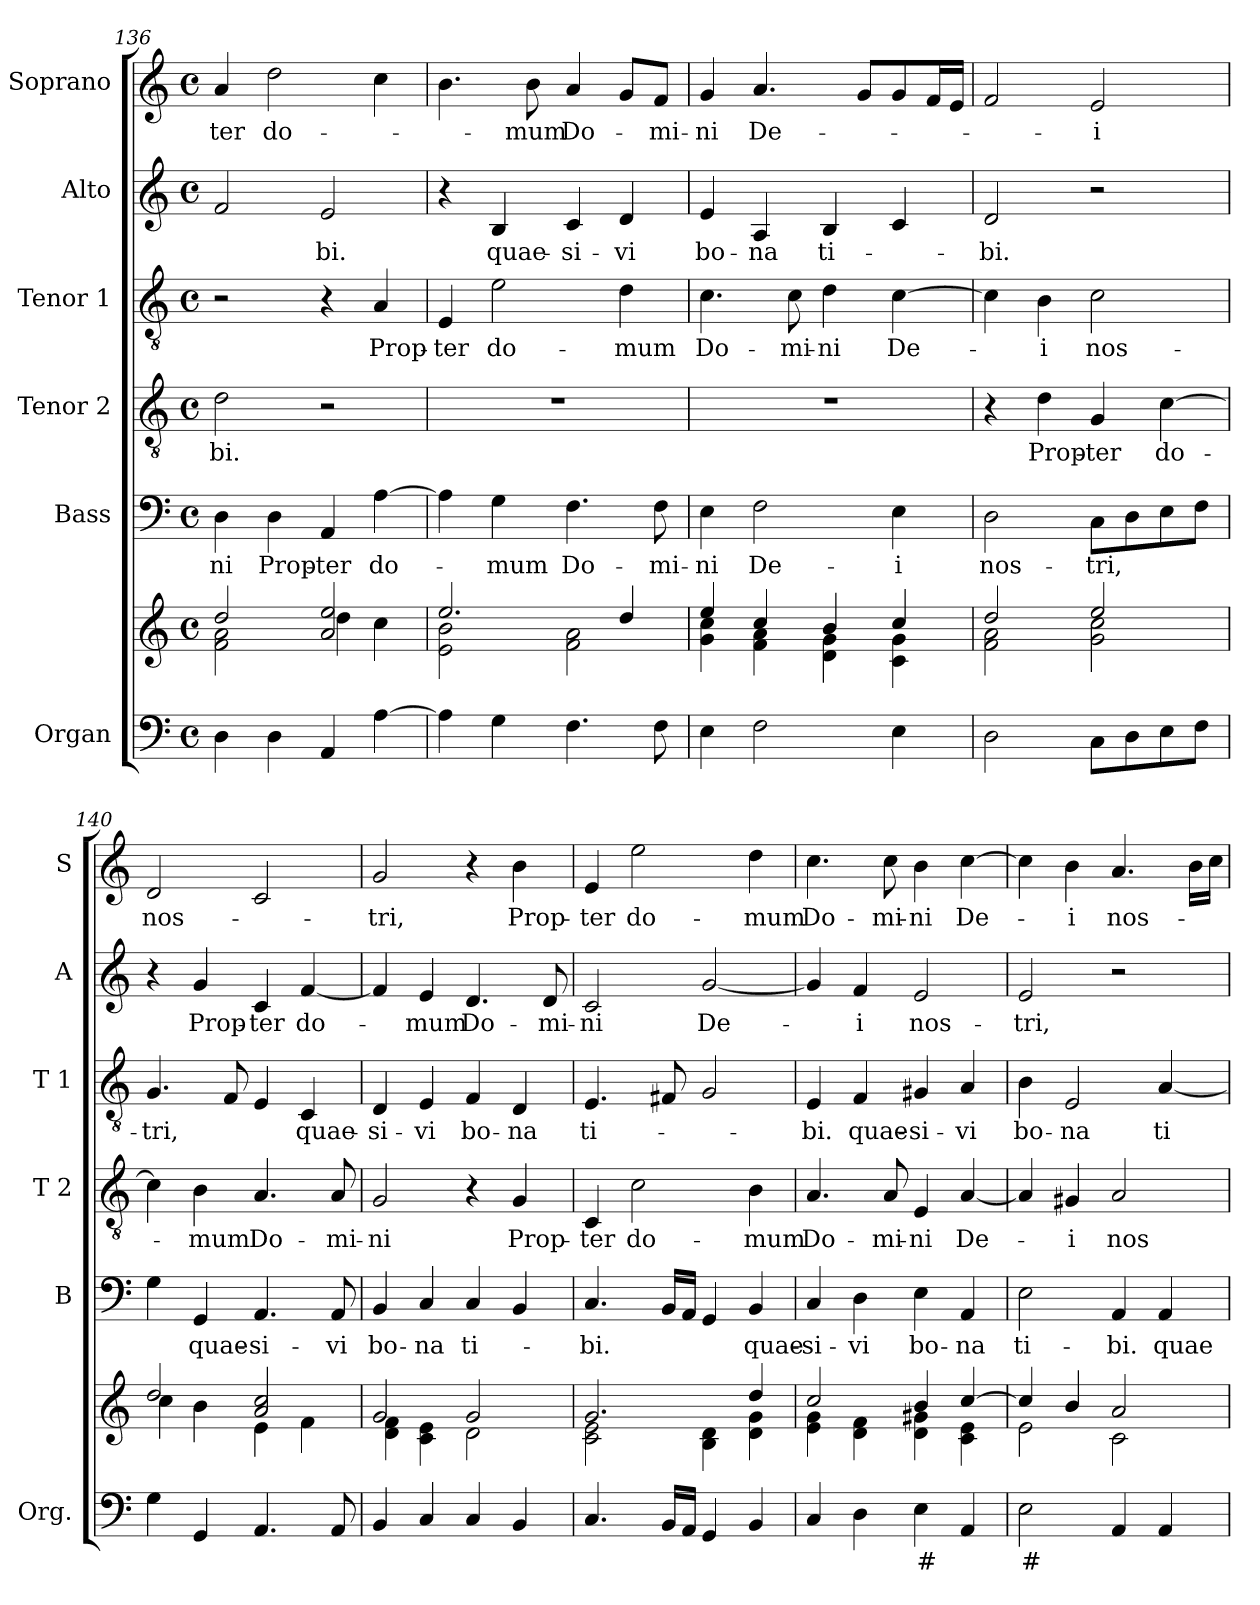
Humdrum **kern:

**kern	**text	**kern	**kern	**text	**kern	**text	**kern	**text	**kern	**text	**kern	**text
*part6	*part6	*part6	*part5	*part5	*part4	*part4	*part3	*part3	*part2	*part2	*part1	*part1
*staff7	*staff7	*staff6	*staff5	*staff5	*staff4	*staff4	*staff3	*staff3	*staff2	*staff2	*staff1	*staff1
*I"Organ	*	*	*I"Bass	*	*I"Tenor 2	*	*I"Tenor 1	*	*I"Alto	*	*I"Soprano	*
*I'Org.	*	*	*I'B	*	*I'T 2	*	*I'T 1	*	*I'A	*	*I'S	*
*clefF4	*	*clefG2	*clefF4	*	*clefGv2	*	*clefGv2	*	*clefG2	*	*clefG2	*
*k[]	*	*k[]	*k[]	*	*k[]	*	*k[]	*	*k[]	*	*k[]	*
*M4/4	*	*M4/4	*M4/4	*	*M4/4	*	*M4/4	*	*M4/4	*	*M4/4	*
*met(c)	*	*met(c)	*met(c)	*	*met(c)	*	*met(c)	*	*met(c)	*	*met(c)	*
=136	=136	=136	=136	=136	=136	=136	=136	=136	=136	=136	=136	=136
*	*	*^	*	*	*	*	*	*	*	*	*	*
!	!	!	!	!	!LO:LY:b	!	!LO:LY:b	!	!	!	!	!	!LO:LY:b
4D\	.	2dd!/	2f!\ 2a!\	4D\	-ni	2d\	-bi.	2r	.	2f/	.	4a/	-ter
!	!	!	!	!	!LO:LY:b	!	!	!	!	!	!	!	!LO:LY:b
4D\	.	.	.	4D\	Prop-	.	.	.	.	.	.	2dd\	do-
!	!	!	!	!	!LO:LY:b	!	!	!	!	!	!LO:LY:b	!	!
4AA/	.	2a!/ 2ee!/	4dd!\	4AA/	-ter	2r	.	4r	.	2e/	-bi.	.	.
!	!	!	!	!	!LO:LY:b	!	!	!	!LO:LY:b	!	!	!	!
[4A\	.	.	4cc!\	[4A\	do-	.	.	4A/	Prop-	.	.	4cc\	.
=137	=137	=137	=137	=137	=137	=137	=137	=137	=137	=137	=137	=137	=137
!	!	!	!	!	!	!	!	!	!LO:LY:b	!	!	!	!
4A\]	.	2.ee!/	2e!\ 2b!\	4A\]	.	1r	.	4E/	-ter	4r	.	4.b\	.
!	!	!	!	!	!LO:LY:b	!	!	!	!LO:LY:b	!	!LO:LY:b	!	!
4G\	.	.	.	4G\	-mum	.	.	2e\	do-	4B/	quae-	.	.
!	!	!	!	!	!	!	!	!	!	!	!	!	!LO:LY:b
.	.	.	.	.	.	.	.	.	.	.	.	8b\	-mum
!	!	!	!	!	!LO:LY:b	!	!	!	!	!	!LO:LY:b	!	!LO:LY:b
4.F\	.	.	2f!\ 2a!\	4.F\	Do-	.	.	.	.	4c/	-si-	4a/	Do-
!	!	!	!	!	!	!	!	!	!LO:LY:b	!	!LO:LY:b	!	!
.	.	4dd!/	.	.	.	.	.	4d\	-mum	4d/	-vi	8g/L	.
!	!	!	!	!	!LO:LY:b	!	!	!	!	!	!	!	!LO:LY:b
8F\	.	.	.	8F\	-mi-	.	.	.	.	.	.	8f/J	-mi-
=138	=138	=138	=138	=138	=138	=138	=138	=138	=138	=138	=138	=138	=138
!	!	!	!	!	!LO:LY:b	!	!	!	!LO:LY:b	!	!LO:LY:b	!	!LO:LY:b
4E\	.	4ee!/	4g!\ 4cc!\	4E\	-ni	1r	.	4.c\	Do-	4e/	bo-	4g/	-ni
!	!	!	!	!	!LO:LY:b	!	!	!	!	!	!LO:LY:b	!	!LO:LY:b
2F\	.	4cc!/	4f!\ 4a!\	2F\	De-	.	.	.	.	4A/	-na	4.a/	De-
!	!	!	!	!	!	!	!	!	!LO:LY:b	!	!	!	!
.	.	.	.	.	.	.	.	8c\	-mi-	.	.	.	.
!	!	!	!	!	!	!	!	!	!LO:LY:b	!	!LO:LY:b	!	!
.	.	4b!/	4d!\ 4g!\	.	.	.	.	4d\	-ni	4B/	ti-	.	.
.	.	.	.	.	.	.	.	.	.	.	.	8g/L	.
!	!	!	!	!	!LO:LY:b	!	!	!	!LO:LY:b	!	!	!	!
4E\	.	4cc!/	4c!\ 4g!\	4E\	-i	.	.	[4c\	De-	4c/	.	8g/	.
.	.	.	.	.	.	.	.	.	.	.	.	16f/L	.
.	.	.	.	.	.	.	.	.	.	.	.	16e/JJ	.
!!LO:LB:g=z
=139	=139	=139	=139	=139	=139	=139	=139	=139	=139	=139	=139	=139	=139
!	!	!	!	!	!LO:LY:b	!	!	!	!	!	!LO:LY:b	!	!
2D\	.	2dd!/	2f!\ 2a!\	2D\	nos-	4r	.	4c\]	.	2d/	-bi.	2f/	.
!	!	!	!	!	!	!	!LO:LY:b	!	!LO:LY:b	!	!	!	!
.	.	.	.	.	.	4d\	Prop-	4B\	-i	.	.	.	.
!	!	!	!	!	!LO:LY:b	!	!LO:LY:b	!	!LO:LY:b	!	!	!	!LO:LY:b
8C\L	.	2ee!/	2g!\ 2cc!\	8C\L	-tri,	4G/	-ter	2c\	nos-	2r	.	2e/	-i
8D\	.	.	.	8D\	.	.	.	.	.	.	.	.	.
!	!	!	!	!	!	!	!LO:LY:b	!	!	!	!	!	!
8E\	.	.	.	8E\	.	[4c\	do-	.	.	.	.	.	.
8F\J	.	.	.	8F\J	.	.	.	.	.	.	.	.	.
=140	=140	=140	=140	=140	=140	=140	=140	=140	=140	=140	=140	=140	=140
!	!	!	!	!	!	!	!	!	!LO:LY:b	!	!	!	!LO:LY:b
4G\	.	2dd!/	4cc!\	4G\	.	4c\]	.	4.G/	-tri,	4r	.	2d/	nos-
!	!	!	!	!	!LO:LY:b	!	!LO:LY:b	!	!	!	!LO:LY:b	!	!
4GG/	.	.	4b!\	4GG/	quae-	4B\	-mum	.	.	4g/	Prop-	.	.
.	.	.	.	.	.	.	.	8F/	.	.	.	.	.
!	!	!	!	!	!LO:LY:b	!	!LO:LY:b	!	!	!	!LO:LY:b	!	!
4.AA/	.	2a!/ 2cc!/	4e!\	4.AA/	-si-	4.A/	Do-	4E/	.	4c/	-ter	2c/	.
!	!	!	!	!	!	!	!	!	!LO:LY:b	!	!LO:LY:b	!	!
.	.	.	4f!\	.	.	.	.	4C/	quae-	[4f/	do-	.	.
!	!	!	!	!	!LO:LY:b	!	!LO:LY:b	!	!	!	!	!	!
8AA/	.	.	.	8AA/	-vi	8A/	-mi-	.	.	.	.	.	.
=141	=141	=141	=141	=141	=141	=141	=141	=141	=141	=141	=141	=141	=141
!	!	!	!	!	!LO:LY:b	!	!LO:LY:b	!	!LO:LY:b	!	!	!	!LO:LY:b
4BB/	.	2g!/	4d!\ 4f!\	4BB/	bo-	2G/	-ni	4D/	-si-	4f/]	.	2g/	-tri,
!	!	!	!	!	!LO:LY:b	!	!	!	!LO:LY:b	!	!LO:LY:b	!	!
4C/	.	.	4c!\ 4e!\	4C/	-na	.	.	4E/	-vi	4e/	-mum	.	.
!	!	!	!	!	!LO:LY:b	!	!	!	!LO:LY:b	!	!LO:LY:b	!	!
4C/	.	2g!/	2d!\	4C/	ti-	4r	.	4F/	bo-	4.d/	Do-	4r	.
!	!	!	!	!	!	!	!LO:LY:b	!	!LO:LY:b	!	!	!	!LO:LY:b
4BB/	.	.	.	4BB/	.	4G/	Prop-	4D/	-na	.	.	4b\	Prop-
!	!	!	!	!	!	!	!	!	!	!	!LO:LY:b	!	!
.	.	.	.	.	.	.	.	.	.	8d/	-mi-	.	.
=142	=142	=142	=142	=142	=142	=142	=142	=142	=142	=142	=142	=142	=142
!	!	!	!	!	!LO:LY:b	!	!LO:LY:b	!	!LO:LY:b	!	!LO:LY:b	!	!LO:LY:b
4.C/	.	2.g!/	2c!\ 2e!\	4.C/	-bi.	4C/	-ter	4.E/	ti-	2c/	-ni	4e/	-ter
!	!	!	!	!	!	!	!LO:LY:b	!	!	!	!	!	!LO:LY:b
.	.	.	.	.	.	2c\	do-	.	.	.	.	2ee\	do-
16BB/LL	.	.	.	16BB/LL	.	.	.	8F#X/	.	.	.	.	.
16AA/JJ	.	.	.	16AA/JJ	.	.	.	.	.	.	.	.	.
!	!	!	!	!	!	!	!	!	!	!	!LO:LY:b	!	!
4GG/	.	.	4B!\ 4d!\	4GG/	.	.	.	2G/	.	[2g/	De-	.	.
!	!	!	!	!	!LO:LY:b	!	!LO:LY:b	!	!	!	!	!	!LO:LY:b
4BB/	.	4dd!/	4d!\ 4g!\	4BB/	quae-	4B\	-mum	.	.	.	.	4dd\	-mum
=143	=143	=143	=143	=143	=143	=143	=143	=143	=143	=143	=143	=143	=143
!	!	!	!	!	!LO:LY:b	!	!LO:LY:b	!	!LO:LY:b	!	!	!	!LO:LY:b
4C/	.	2cc!/	4e!\ 4g!\	4C/	-si-	4.A/	Do-	4E/	-bi.	4g/]	.	4.cc\	Do-
!	!	!	!	!	!LO:LY:b	!	!	!	!LO:LY:b	!	!LO:LY:b	!	!
4D\	.	.	4d!\ 4f!\	4D\	-vi	.	.	4F/	quae-	4f/	-i	.	.
!	!	!	!	!	!	!	!LO:LY:b	!	!	!	!	!	!LO:LY:b
.	.	.	.	.	.	8A/	-mi-	.	.	.	.	8cc\	-mi-
!	!LO:LY:b	!	!	!	!LO:LY:b	!	!LO:LY:b	!	!LO:LY:b	!	!LO:LY:b	!	!LO:LY:b
4E\	#	4b!/	4d!\ 4g#X!\	4E\	bo-	4E/	-ni	4G#X/	-si-	2e/	nos-	4b\	-ni
!	!	!	!	!	!LO:LY:b	!	!LO:LY:b	!	!LO:LY:b	!	!	!	!LO:LY:b
4AA/	.	[4cc!/	4c!\ 4e!\	4AA/	-na	[4A/	De-	4A/	-vi	.	.	[4cc\	De-
=144	=144	=144	=144	=144	=144	=144	=144	=144	=144	=144	=144	=144	=144
!	!LO:LY:b	!	!	!	!LO:LY:b	!	!	!	!LO:LY:b	!	!LO:LY:b	!	!
2E\	#	4cc!/]	2e!\	2E\	ti-	4A/]	.	4B\	bo-	2e/	-tri,	4cc\]	.
!	!	!	!	!	!	!	!LO:LY:b	!	!LO:LY:b	!	!	!	!LO:LY:b
.	.	4b!/	.	.	.	4G#X/	-i	2E/	-na	.	.	4b\	-i
!	!	!	!	!	!LO:LY:b	!	!LO:LY:b	!	!	!	!	!	!LO:LY:b
4AA/	.	2a!/	2c!\	4AA/	-bi.	2A/	nos-	.	.	2r	.	4.a/	nos-
!	!	!	!	!	!LO:LY:b	!	!	!	!LO:LY:b	!	!	!	!
4AA/	.	.	.	4AA/	quae-	.	.	[4A/	ti-	.	.	.	.
.	.	.	.	.	.	.	.	.	.	.	.	16b\LL	.
.	.	.	.	.	.	.	.	.	.	.	.	16cc\JJ	.
*	*	*v	*v	*	*	*	*	*	*	*	*	*	*
=	=	=	=	=	=	=	=	=	=	=	=	=
*-	*-	*-	*-	*-	*-	*-	*-	*-	*-	*-	*-	*-
